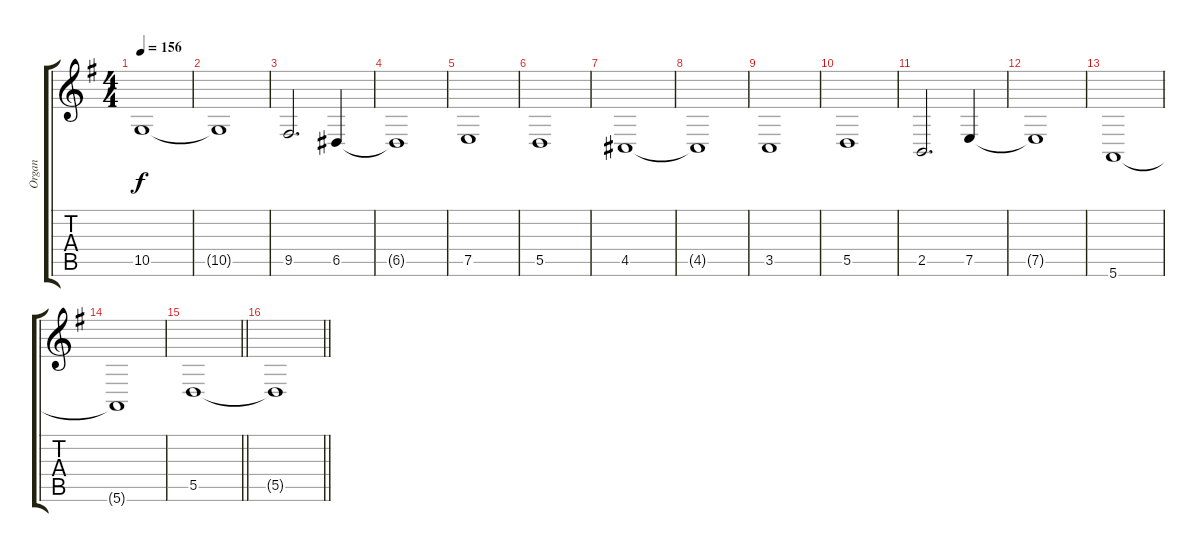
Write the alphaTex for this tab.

\track ("Organ" "Organ") {instrument drawbarorgan}
\staff {score tabs}
\tuning (E4 B3 G3 D3 A2 E2) {hide}
\ts (4 4)
\tempo 156
\clef g2
\ks g
10.5.1{dy f} |
10.5{t}.1 |
9.5.2{d} 6.5.4 |
6.5{t}.1 |
7.5.1 |
5.5.1 |
4.5.1 |
4.5{t}.1 |
3.5.1 |
5.5.1 |
2.5.2{d} 7.5.4 |
7.5{t}.1 |
5.6.1 |
5.6{t}.1 |
\barLineRight lightlight
5.5.1 |
\barLineRight lightlight
5.5{t}.1
